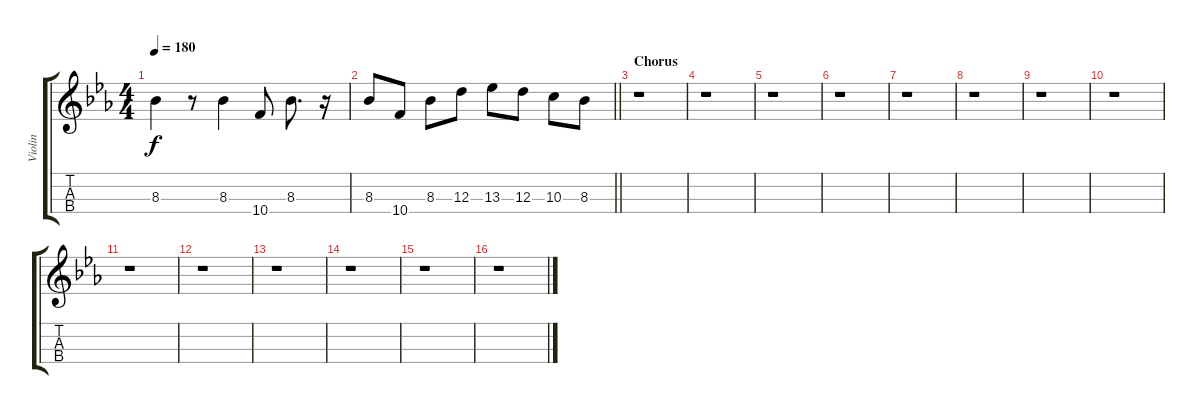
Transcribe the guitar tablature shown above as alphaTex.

\track ("Violin" "Violin") {instrument violin}
\staff {score tabs}
\tuning (E5 A4 D4 G3) {hide}
\ts (4 4)
\tempo 180
\clef g2
\ks eb
8.3.4{dy f} r.8 8.3.4 10.4.8 8.3.8{d} r.16 |
\barLineRight lightlight
8.3.8 10.4.8 8.3.8 12.3.8 13.3.8 12.3.8 10.3.8 8.3.8 |
\section ("" "Chorus")
r.1 |
r.1 |
r.1 |
r.1 |
r.1 |
r.1 |
r.1 |
r.1 |
r.1 |
r.1 |
r.1 |
r.1 |
r.1 |
r.1
